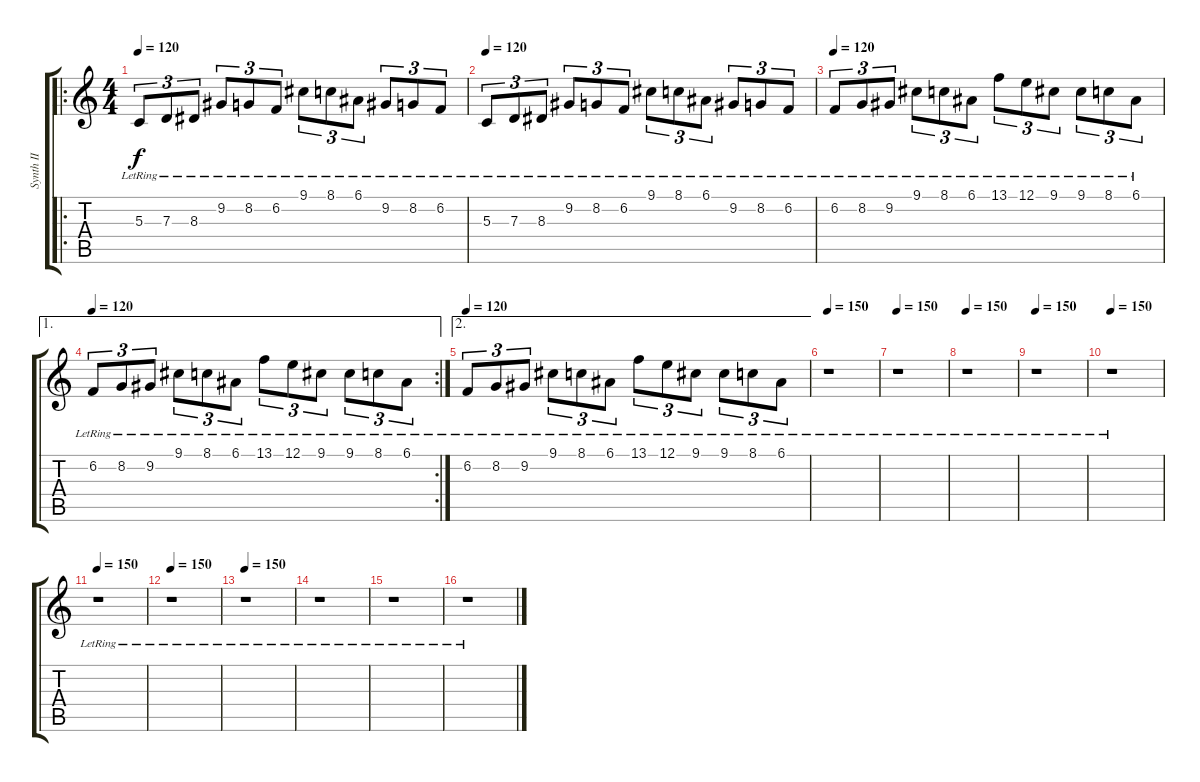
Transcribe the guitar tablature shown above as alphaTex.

\track ("Synth II" "Synth II") {instrument musicbox}
\staff {score tabs}
\tuning (E4 B3 G3 D3 A2 E2) {hide}
\ro
\ts (4 4)
\tempo 120
\clef g2
\ks c
5.3{lr}.8{tu (3 2) dy f} 7.3{lr}.8{tu (3 2)} 8.3{lr}.8{tu (3 2)} 9.2{lr}.8{tu (3 2)} 8.2{lr}.8{tu (3 2)} 6.2{lr}.8{tu (3 2)} 9.1{lr}.8{tu (3 2)} 8.1{lr}.8{tu (3 2)} 6.1{lr}.8{tu (3 2)} 9.2{lr}.8{tu (3 2)} 8.2{lr}.8{tu (3 2)} 6.2{lr}.8{tu (3 2)} |
\tempo 120
5.3{lr}.8{tu (3 2)} 7.3{lr}.8{tu (3 2)} 8.3{lr}.8{tu (3 2)} 9.2{lr}.8{tu (3 2)} 8.2{lr}.8{tu (3 2)} 6.2{lr}.8{tu (3 2)} 9.1{lr}.8{tu (3 2)} 8.1{lr}.8{tu (3 2)} 6.1{lr}.8{tu (3 2)} 9.2{lr}.8{tu (3 2)} 8.2{lr}.8{tu (3 2)} 6.2{lr}.8{tu (3 2)} |
\tempo 120
6.2{lr}.8{tu (3 2)} 8.2{lr}.8{tu (3 2)} 9.2{lr}.8{tu (3 2)} 9.1{lr}.8{tu (3 2)} 8.1{lr}.8{tu (3 2)} 6.1{lr}.8{tu (3 2)} 13.1{lr}.8{tu (3 2)} 12.1{lr}.8{tu (3 2)} 9.1{lr}.8{tu (3 2)} 9.1{lr}.8{tu (3 2)} 8.1{lr}.8{tu (3 2)} 6.1{lr}.8{tu (3 2)} |
\ae 1
\rc 2
\tempo 120
6.2{lr}.8{tu (3 2)} 8.2{lr}.8{tu (3 2)} 9.2{lr}.8{tu (3 2)} 9.1{lr}.8{tu (3 2)} 8.1{lr}.8{tu (3 2)} 6.1{lr}.8{tu (3 2)} 13.1{lr}.8{tu (3 2)} 12.1{lr}.8{tu (3 2)} 9.1{lr}.8{tu (3 2)} 9.1{lr}.8{tu (3 2)} 8.1{lr}.8{tu (3 2)} 6.1{lr}.8{tu (3 2)} |
\ae 2
\tempo 120
6.2{lr}.8{tu (3 2)} 8.2{lr}.8{tu (3 2)} 9.2{lr}.8{tu (3 2)} 9.1{lr}.8{tu (3 2)} 8.1{lr}.8{tu (3 2)} 6.1{lr}.8{tu (3 2)} 13.1{lr}.8{tu (3 2)} 12.1{lr}.8{tu (3 2)} 9.1{lr}.8{tu (3 2)} 9.1{lr}.8{tu (3 2)} 8.1{lr}.8{tu (3 2)} 6.1{lr}.8{tu (3 2)} |
\tempo 150
r.1 |
\tempo 150
r.1 |
\tempo 150
r.1 |
\tempo 150
r.1 |
\tempo 150
r.1 |
\tempo 150
r.1 |
\tempo 150
r.1 |
\tempo 150
r.1 |
r.1 |
r.1 |
r.1
